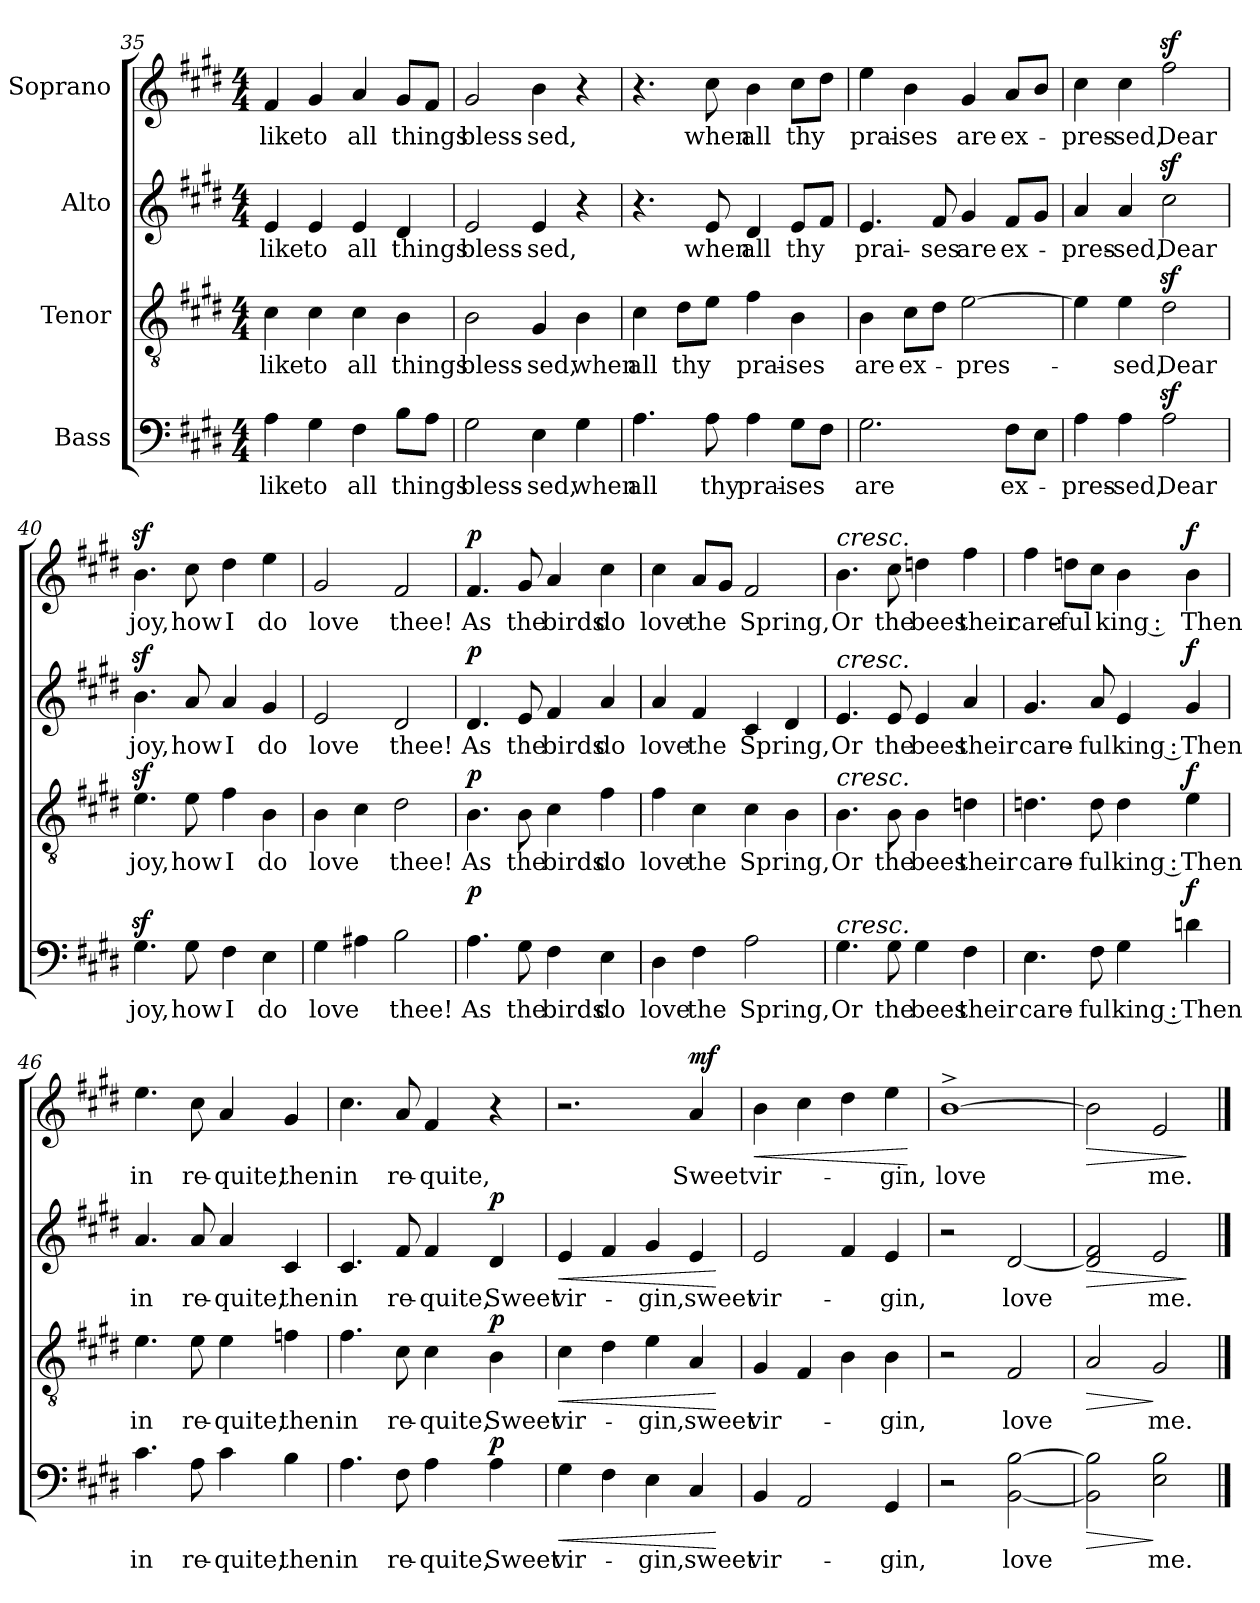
**kern	**text	**dynam	**kern	**text	**dynam	**kern	**text	**dynam	**kern	**text	**dynam
*part4	*part4	*part4	*part3	*part3	*part3	*part2	*part2	*part2	*part1	*part1	*part1
*staff4	*staff4	*staff4	*staff3	*staff3	*staff3	*staff2	*staff2	*staff2	*staff1	*staff1	*staff1
*I"Bass	*	*	*I"Tenor	*	*	*I"Alto	*	*	*I"Soprano	*	*
!!LO:LB:g=z
*clefF4	*	*	*clefGv2	*	*	*clefG2	*	*	*clefG2	*	*
*k[f#c#g#d#]	*	*	*k[f#c#g#d#]	*	*	*k[f#c#g#d#]	*	*	*k[f#c#g#d#]	*	*
*E:	*	*	*E:	*	*	*E:	*	*	*E:	*	*
*M4/4	*	*	*M4/4	*	*	*M4/4	*	*	*M4/4	*	*
=35	=35	=35	=35	=35	=35	=35	=35	=35	=35	=35	=35
!	!LO:LY:b	!	!	!LO:LY:b	!	!	!LO:LY:b	!	!	!LO:LY:b	!
4A\	like	.	4c#\	like	.	4e/	like	.	4f#/	like	.
!	!LO:LY:b	!	!	!LO:LY:b	!	!	!LO:LY:b	!	!	!LO:LY:b	!
4G#\	to	.	4c#\	to	.	4e/	to	.	4g#/	to	.
!	!LO:LY:b	!	!	!LO:LY:b	!	!	!LO:LY:b	!	!	!LO:LY:b	!
4F#\	all	.	4c#\	all	.	4e/	all	.	4a/	all	.
!	!LO:LY:b	!	!	!LO:LY:b	!	!	!LO:LY:b	!	!	!LO:LY:b	!
8B\L	things	.	4B\	things	.	4d#/	things	.	8g#/L	things	.
8A\J	.	.	.	.	.	.	.	.	8f#/J	.	.
=36	=36	=36	=36	=36	=36	=36	=36	=36	=36	=36	=36
!	!LO:LY:b	!	!	!LO:LY:b	!	!	!LO:LY:b	!	!	!LO:LY:b	!
2G#\	bless-	.	2B\	bless-	.	2e/	bless-	.	2g#/	bless-	.
!	!LO:LY:b	!	!	!LO:LY:b	!	!	!LO:LY:b	!	!	!LO:LY:b	!
4E\	-sed,	.	4G#/	-sed,	.	4e/	-sed,	.	4b\	-sed,	.
!	!LO:LY:b	!	!	!LO:LY:b	!	!	!	!	!	!	!
4G#\	when	.	4B\	when	.	4r	.	.	4r	.	.
=37	=37	=37	=37	=37	=37	=37	=37	=37	=37	=37	=37
!	!LO:LY:b	!	!	!LO:LY:b	!	!	!	!	!	!	!
4.A\	all	.	4c#\	all	.	4.r	.	.	4.r	.	.
!	!	!	!	!LO:LY:b	!	!	!	!	!	!	!
.	.	.	8d#\L	thy	.	.	.	.	.	.	.
!	!LO:LY:b	!	!	!	!	!	!LO:LY:b	!	!	!LO:LY:b	!
8A\	thy	.	8e\J	.	.	8e/	when	.	8cc#\	when	.
!	!LO:LY:b	!	!	!LO:LY:b	!	!	!LO:LY:b	!	!	!LO:LY:b	!
4A\	prai-	.	4f#\	prai-	.	4d#/	all	.	4b\	all	.
!	!LO:LY:b	!	!	!LO:LY:b	!	!	!LO:LY:b	!	!	!LO:LY:b	!
8G#\L	-ses	.	4B\	-ses	.	8e/L	thy	.	8cc#\L	thy	.
8F#\J	.	.	.	.	.	8f#/J	.	.	8dd#\J	.	.
=38	=38	=38	=38	=38	=38	=38	=38	=38	=38	=38	=38
!	!LO:LY:b	!	!	!LO:LY:b	!	!	!LO:LY:b	!	!	!LO:LY:b	!
2.G#\	are	.	4B\	are	.	4.e/	prai-	.	4ee\	prai-	.
!	!	!	!	!LO:LY:b	!	!	!	!	!	!LO:LY:b	!
.	.	.	8c#\L	ex-	.	.	.	.	4b\	-ses	.
!	!	!	!	!	!	!	!LO:LY:b	!	!	!	!
.	.	.	8d#\J	.	.	8f#/	-ses	.	.	.	.
!	!	!	!	!LO:LY:b	!	!	!LO:LY:b	!	!	!LO:LY:b	!
.	.	.	[2e\	-pres-	.	4g#/	are	.	4g#/	are	.
!	!LO:LY:b	!	!	!	!	!	!LO:LY:b	!	!	!LO:LY:b	!
8F#\L	ex-	.	.	.	.	8f#/L	ex-	.	8a/L	ex-	.
8E\J	.	.	.	.	.	8g#/J	.	.	8b/J	.	.
=39	=39	=39	=39	=39	=39	=39	=39	=39	=39	=39	=39
!	!LO:LY:b	!	!	!	!	!	!LO:LY:b	!	!	!LO:LY:b	!
4A\	-pres-	.	4e\]	.	.	4a/	-pres-	.	4cc#\	-pres-	.
!	!LO:LY:b	!	!	!LO:LY:b	!	!	!LO:LY:b	!	!	!LO:LY:b	!
4A\	-sed,	.	4e\	-sed,	.	4a/	-sed,	.	4cc#\	-sed,	.
!	!LO:LY:b	!	!	!LO:LY:b	!	!	!LO:LY:b	!	!	!LO:LY:b	!
2Az>\	Dear	.	2d#z>\	Dear	.	2cc#z>\	Dear	.	2ff#z>\	Dear	.
!!LO:LB:g=z
=40	=40	=40	=40	=40	=40	=40	=40	=40	=40	=40	=40
!	!LO:LY:b	!	!	!LO:LY:b	!	!	!LO:LY:b	!	!	!LO:LY:b	!
4.G#z>\	joy,	.	4.ez>\	joy,	.	4.bz>\	joy,	.	4.bz>\	joy,	.
!	!LO:LY:b	!	!	!LO:LY:b	!	!	!LO:LY:b	!	!	!LO:LY:b	!
8G#\	how	.	8e\	how	.	8a/	how	.	8cc#\	how	.
!	!LO:LY:b	!	!	!LO:LY:b	!	!	!LO:LY:b	!	!	!LO:LY:b	!
4F#\	I	.	4f#\	I	.	4a/	I	.	4dd#\	I	.
!	!LO:LY:b	!	!	!LO:LY:b	!	!	!LO:LY:b	!	!	!LO:LY:b	!
4E\	do	.	4B\	do	.	4g#/	do	.	4ee\	do	.
=41	=41	=41	=41	=41	=41	=41	=41	=41	=41	=41	=41
!	!LO:LY:b	!	!	!LO:LY:b	!	!	!LO:LY:b	!	!	!LO:LY:b	!
4G#\	love	.	4B\	love	.	2e/	love	.	2g#/	love	.
4A#X\	.	.	4c#\	.	.	.	.	.	.	.	.
!	!LO:LY:b	!	!	!LO:LY:b	!	!	!LO:LY:b	!	!	!LO:LY:b	!
2B\	thee!	.	2d#\	thee!	.	2d#/	thee!	.	2f#/	thee!	.
=42	=42	=42	=42	=42	=42	=42	=42	=42	=42	=42	=42
!	!LO:LY:b	!LO:DY:a	!	!LO:LY:b	!LO:DY:a	!	!LO:LY:b	!LO:DY:a	!	!LO:LY:b	!LO:DY:a
4.A\	As	p	4.B\	As	p	4.d#/	As	p	4.f#/	As	p
!	!LO:LY:b	!	!	!LO:LY:b	!	!	!LO:LY:b	!	!	!LO:LY:b	!
8G#\	the	.	8B\	the	.	8e/	the	.	8g#/	the	.
!	!LO:LY:b	!	!	!LO:LY:b	!	!	!LO:LY:b	!	!	!LO:LY:b	!
4F#\	birds	.	4c#\	birds	.	4f#/	birds	.	4a/	birds	.
!	!LO:LY:b	!	!	!LO:LY:b	!	!	!LO:LY:b	!	!	!LO:LY:b	!
4E\	do	.	4f#\	do	.	4a/	do	.	4cc#\	do	.
=43	=43	=43	=43	=43	=43	=43	=43	=43	=43	=43	=43
!	!LO:LY:b	!	!	!LO:LY:b	!	!	!LO:LY:b	!	!	!LO:LY:b	!
4D#\	love	.	4f#\	love	.	4a/	love	.	4cc#\	love	.
!	!LO:LY:b	!	!	!LO:LY:b	!	!	!LO:LY:b	!	!	!LO:LY:b	!
4F#\	the	.	4c#\	the	.	4f#/	the	.	8a/L	the	.
.	.	.	.	.	.	.	.	.	8g#/J	.	.
!	!LO:LY:b	!	!	!LO:LY:b	!	!	!LO:LY:b	!	!	!LO:LY:b	!
2A\	Spring,	.	4c#\	Spring,	.	4c#/	Spring,	.	2f#/	Spring,	.
.	.	.	4B\	.	.	4d#/	.	.	.	.	.
=44	=44	=44	=44	=44	=44	=44	=44	=44	=44	=44	=44
!	!	!	!	!	!	!	!	!	!LO:TX:a:i:t=cresc.	!	!
!	!	!	!	!	!	!LO:TX:a:i:t=cresc.	!	!	!	!	!
!	!	!	!LO:TX:a:i:t=cresc.	!	!	!	!	!	!	!	!
!LO:TX:a:i:t=cresc.	!	!	!	!	!	!	!	!	!	!	!
!	!LO:LY:b	!	!	!LO:LY:b	!	!	!LO:LY:b	!	!	!LO:LY:b	!
4.G#\	Or	.	4.B\	Or	.	4.e/	Or	.	4.b\	Or	.
!	!LO:LY:b	!	!	!LO:LY:b	!	!	!LO:LY:b	!	!	!LO:LY:b	!
8G#\	the	.	8B\	the	.	8e/	the	.	8cc#\	the	.
!	!LO:LY:b	!	!	!LO:LY:b	!	!	!LO:LY:b	!	!	!LO:LY:b	!
4G#\	bees	.	4B\	bees	.	4e/	bees	.	4ddn\	bees	.
!	!LO:LY:b	!	!	!LO:LY:b	!	!	!LO:LY:b	!	!	!LO:LY:b	!
4F#\	their	.	4dn\	their	.	4a/	their	.	4ff#\	their	.
!!LO:PB:g=z
=45	=45	=45	=45	=45	=45	=45	=45	=45	=45	=45	=45
!	!LO:LY:b	!	!	!LO:LY:b	!	!	!LO:LY:b	!	!	!LO:LY:b	!
4.E\	care-	.	4.dn\	care-	.	4.g#/	care-	.	4ff#\	care-	.
!	!	!	!	!	!	!	!	!	!	!LO:LY:b	!
.	.	.	.	.	.	.	.	.	8ddn\L	-ful	.
!	!LO:LY:b	!	!	!LO:LY:b	!	!	!LO:LY:b	!	!	!	!
8F#\	-ful	.	8d\	-ful	.	8a/	-ful	.	8cc#\J	.	.
!	!LO:LY:b	!	!	!LO:LY:b	!	!	!LO:LY:b	!	!	!LO:LY:b	!
4G#\	king :	.	4d\	king :	.	4e/	king :	.	4b\	king :	.
!	!LO:LY:b	!LO:DY:a	!	!LO:LY:b	!LO:DY:a	!	!LO:LY:b	!LO:DY:a	!	!LO:LY:b	!LO:DY:a
4dn\	Then	f	4e\	Then	f	4g#/	Then	f	4b\	Then	f
=46	=46	=46	=46	=46	=46	=46	=46	=46	=46	=46	=46
!	!LO:LY:b	!	!	!LO:LY:b	!	!	!LO:LY:b	!	!	!LO:LY:b	!
4.c#\	in	.	4.e\	in	.	4.a/	in	.	4.ee\	in	.
!	!LO:LY:b	!	!	!LO:LY:b	!	!	!LO:LY:b	!	!	!LO:LY:b	!
8A\	re-	.	8e\	re-	.	8a/	re-	.	8cc#\	re-	.
!	!LO:LY:b	!	!	!LO:LY:b	!	!	!LO:LY:b	!	!	!LO:LY:b	!
4c#\	-quite,	.	4e\	-quite,	.	4a/	-quite,	.	4a/	-quite,	.
!	!LO:LY:b	!	!	!LO:LY:b	!	!	!LO:LY:b	!	!	!LO:LY:b	!
4B\	then	.	4fn\	then	.	4c#/	then	.	4g#/	then	.
=47	=47	=47	=47	=47	=47	=47	=47	=47	=47	=47	=47
!	!LO:LY:b	!	!	!LO:LY:b	!	!	!LO:LY:b	!	!	!LO:LY:b	!
4.A\	in	.	4.f#\	in	.	4.c#/	in	.	4.cc#\	in	.
!	!LO:LY:b	!	!	!LO:LY:b	!	!	!LO:LY:b	!	!	!LO:LY:b	!
8F#\	re-	.	8c#\	re-	.	8f#/	re-	.	8a/	re-	.
!	!LO:LY:b	!	!	!LO:LY:b	!	!	!LO:LY:b	!	!	!LO:LY:b	!
4A\	-quite,	.	4c#\	-quite,	.	4f#/	-quite,	.	4f#/	-quite,	.
!	!LO:LY:b	!LO:DY:a	!	!LO:LY:b	!LO:DY:a	!	!LO:LY:b	!LO:DY:a	!	!	!
4A\	Sweet	p	4B\	Sweet	p	4d#/	Sweet	p	4r	.	.
=48	=48	=48	=48	=48	=48	=48	=48	=48	=48	=48	=48
!	!LO:LY:b	!LO:HP:b	!	!LO:LY:b	!LO:HP:b	!	!LO:LY:b	!LO:HP:b	!	!	!
4G#\	vir-	<	4c#\	vir-	<	4e/	vir-	<	2.r	.	.
4F#\	.	.	4d#\	.	.	4f#/	.	.	.	.	.
!	!LO:LY:b	!	!	!LO:LY:b	!	!	!LO:LY:b	!	!	!	!
4E\	-gin,	.	4e\	-gin,	.	4g#/	-gin,	.	.	.	.
!	!LO:LY:b	!	!	!LO:LY:b	!	!	!LO:LY:b	!	!	!LO:LY:b	!LO:DY:a
4C#/	sweet	.	4A/	sweet	.	4e/	sweet	.	4a/	Sweet	mf
.	.	[	.	.	[	.	.	[	.	.	.
=49	=49	=49	=49	=49	=49	=49	=49	=49	=49	=49	=49
!	!LO:LY:b	!	!	!LO:LY:b	!	!	!LO:LY:b	!	!	!LO:LY:b	!LO:HP:b
4BB/	vir-	.	4G#/	vir-	.	2e/	vir-	.	4b\	vir-	<
2AA/	.	.	4F#/	.	.	.	.	.	4cc#\	.	.
.	.	.	4B\	.	.	4f#/	.	.	4dd#\	.	.
!	!LO:LY:b	!	!	!LO:LY:b	!	!	!LO:LY:b	!	!	!LO:LY:b	!
4GG#/	-gin,	.	4B\	-gin,	.	4e/	-gin,	.	4ee\	-gin,	.
.	.	.	.	.	.	.	.	.	.	.	[
=50	=50	=50	=50	=50	=50	=50	=50	=50	=50	=50	=50
!	!	!	!	!	!	!	!	!	!	!LO:LY:b	!
2r	.	.	2r	.	.	2r	.	.	[1b^	love	.
!	!LO:LY:b	!	!	!LO:LY:b	!	!	!LO:LY:b	!	!	!	!
[2BB\ [2B\	love	.	2F#/	love	.	[2d#/	love	.	.	.	.
!!LO:LB:g=z
=51	=51	=51	=51	=51	=51	=51	=51	=51	=51	=51	=51
!	!	!LO:HP:b	!	!	!LO:HP:b	!	!	!LO:HP:b	!	!	!LO:HP:b
2BB\] 2B\]	.	>	2A/	.	>	2d#/] 2f#/	.	>	2b\]	.	>
!	!LO:LY:b	!	!	!LO:LY:b	!	!	!LO:LY:b	!	!	!LO:LY:b	!
2E\ 2B\	me.	]	2G#/	me.	]	2e/	me.	.	2e/	me.	.
.	.	.	.	.	.	.	.	]	.	.	]
==	==	==	==	==	==	==	==	==	==	==	==
*-	*-	*-	*-	*-	*-	*-	*-	*-	*-	*-	*-
